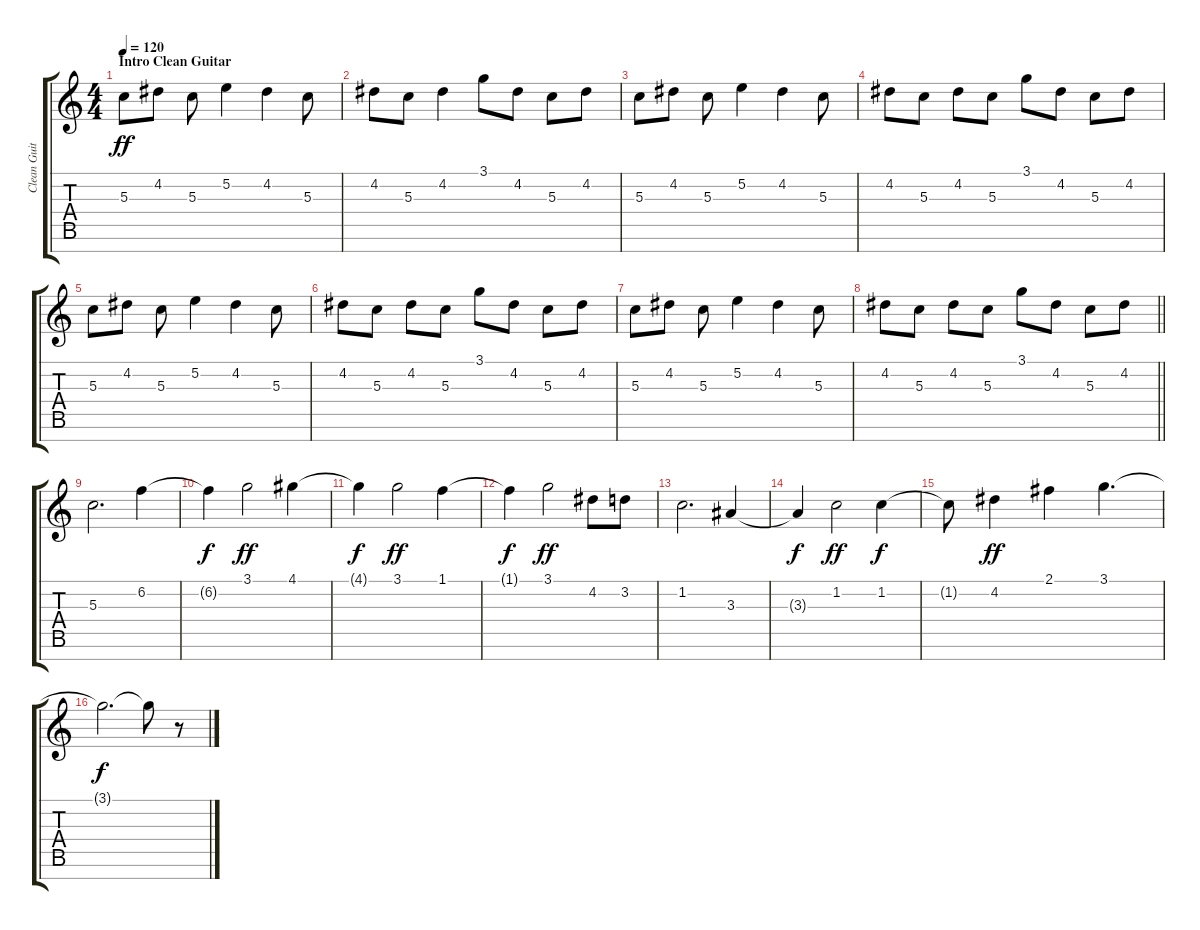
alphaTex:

\track ("Clean Guitar" "Clean Guit") {instrument electricguitarjazz}
\staff {score tabs}
\tuning (E4 B3 G3 D3 A2 E2 B1) {hide}
\ts (4 4)
\section ("" "Intro Clean Guitar")
\tempo 120
\clef g2
\ks c
5.3.8{dy ff} 4.2.8 5.3.8 5.2.4 4.2.4 5.3.8 |
4.2.8 5.3.8 4.2.4 3.1.8 4.2.8 5.3.8 4.2.8 |
5.3.8 4.2.8 5.3.8 5.2.4 4.2.4 5.3.8 |
4.2.8 5.3.8 4.2.8 5.3.8 3.1.8 4.2.8 5.3.8 4.2.8 |
5.3.8 4.2.8 5.3.8 5.2.4 4.2.4 5.3.8 |
4.2.8 5.3.8 4.2.8 5.3.8 3.1.8 4.2.8 5.3.8 4.2.8 |
5.3.8 4.2.8 5.3.8 5.2.4 4.2.4 5.3.8 |
\barLineRight lightlight
4.2.8 5.3.8 4.2.8 5.3.8 3.1.8 4.2.8 5.3.8 4.2.8 |
5.3.2{d} 6.2.4 |
6.2{t}.4{dy f} 3.1.2{dy ff} 4.1.4 |
4.1{t}.4{dy f} 3.1.2{dy ff} 1.1.4 |
1.1{t}.4{dy f} 3.1.2{dy ff} 4.2.8 3.2.8 |
1.2.2{d} 3.3.4 |
3.3{t}.4{dy f} 1.2.2{dy ff} 1.2.4{dy f} |
1.2{t}.8 4.2.4{dy ff} 2.1.4 3.1.4{d} |
3.1{t}.2{d dy f} 3.1{t}.8 r.8
